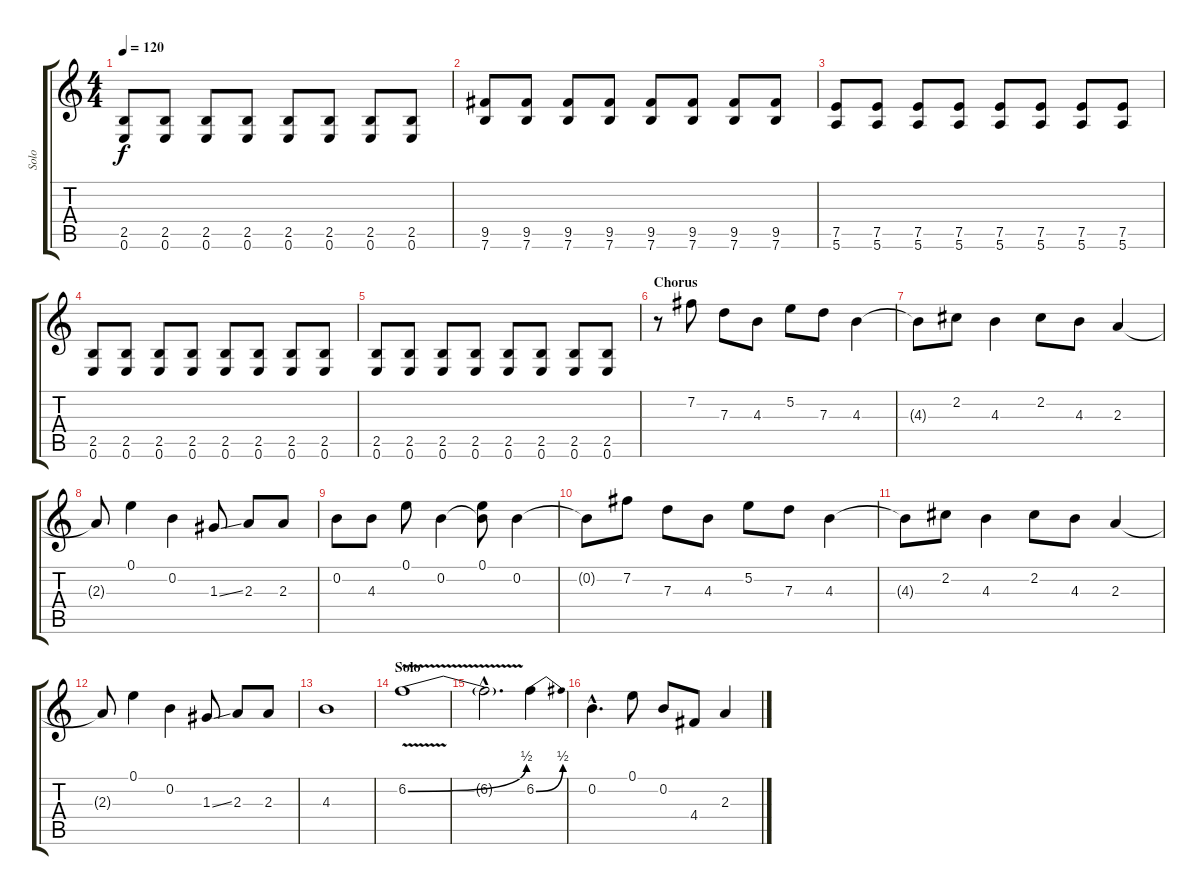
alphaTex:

\track ("Solo" "Solo") {instrument distortionguitar}
\staff {score tabs}
\tuning (E4 B3 G3 D3 A2 E2) {hide}
\ts (4 4)
\tempo 120
\clef g2
\ks c
(2.5 0.6).8{dy f volume 6 instrument distortionguitar} (2.5 0.6).8{volume 6 instrument distortionguitar} (2.5 0.6).8{volume 6 instrument distortionguitar} (2.5 0.6).8{volume 6 instrument distortionguitar} (2.5 0.6).8{volume 6 instrument distortionguitar} (2.5 0.6).8{volume 6 instrument distortionguitar} (2.5 0.6).8{volume 6 instrument distortionguitar} (2.5 0.6).8{volume 6 instrument distortionguitar} |
(9.5 7.6).8{volume 6 instrument distortionguitar} (9.5 7.6).8{volume 6 instrument distortionguitar} (9.5 7.6).8{volume 6 instrument distortionguitar} (9.5 7.6).8{volume 6 instrument distortionguitar} (9.5 7.6).8{volume 6 instrument distortionguitar} (9.5 7.6).8{volume 6 instrument distortionguitar} (9.5 7.6).8{volume 6 instrument distortionguitar} (9.5 7.6).8{volume 6 instrument distortionguitar} |
(7.5 5.6).8{volume 6 instrument distortionguitar} (7.5 5.6).8{volume 6 instrument distortionguitar} (7.5 5.6).8{volume 6 instrument distortionguitar} (7.5 5.6).8{volume 6 instrument distortionguitar} (7.5 5.6).8{volume 6 instrument distortionguitar} (7.5 5.6).8{volume 6 instrument distortionguitar} (7.5 5.6).8{volume 6 instrument distortionguitar} (7.5 5.6).8{volume 6 instrument distortionguitar} |
(2.5 0.6).8{volume 6 instrument distortionguitar} (2.5 0.6).8{volume 6 instrument distortionguitar} (2.5 0.6).8{volume 6 instrument distortionguitar} (2.5 0.6).8{volume 6 instrument distortionguitar} (2.5 0.6).8{volume 6 instrument distortionguitar} (2.5 0.6).8{volume 6 instrument distortionguitar} (2.5 0.6).8{volume 6 instrument distortionguitar} (2.5 0.6).8{volume 6 instrument distortionguitar} |
(2.5 0.6).8{volume 6 instrument distortionguitar} (2.5 0.6).8{volume 6 instrument distortionguitar} (2.5 0.6).8{volume 6 instrument distortionguitar} (2.5 0.6).8{volume 6 instrument distortionguitar} (2.5 0.6).8{volume 6 instrument distortionguitar} (2.5 0.6).8{volume 6 instrument distortionguitar} (2.5 0.6).8{volume 6 instrument distortionguitar} (2.5 0.6).8{volume 6 instrument distortionguitar} |
\section ("" "Chorus")
r.8{volume 13} 7.2.8 7.3.8 4.3.8 5.2.8 7.3.8 4.3.4 |
4.3{t}.8 2.2.8 4.3.4 2.2.8 4.3.8 2.3.4 |
2.3{t}.8 0.1.4 0.2.4 1.3{ss}.8 2.3.8 2.3.8 |
0.2.8 4.3.8 0.1.8 0.2.4 (0.1 0.2{t}).8 0.2.4 |
0.2{t}.8 7.2.8 7.3.8 4.3.8 5.2.8 7.3.8 4.3.4 |
4.3{t}.8 2.2.8 4.3.4 2.2.8 4.3.8 2.3.4 |
2.3{t}.8 0.1.4 0.2.4 1.3{ss}.8 2.3.8 2.3.8 |
4.3.1 |
\section ("" "Solo")
6.2{be (bend 0 0 60 2) v}.1 |
6.2{hac t}.2{d} 6.2{be (bend 0 0 60 2)}.4 |
0.2{hac}.4{d} 0.1.8 0.2.8 4.4.8 2.3.4
